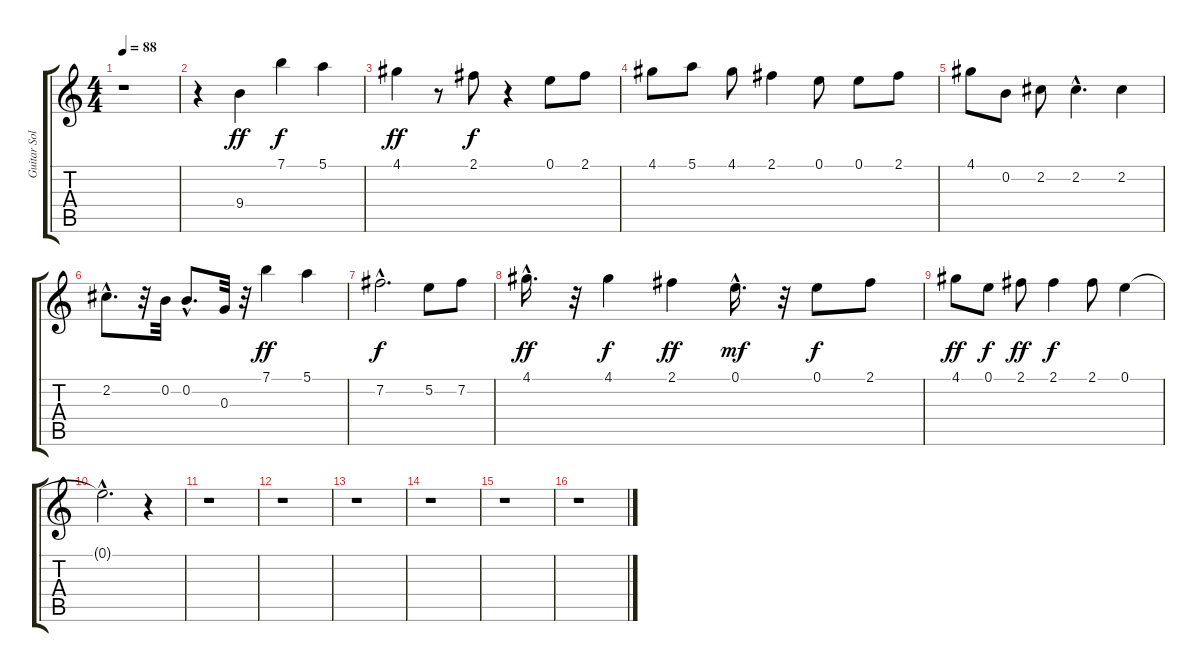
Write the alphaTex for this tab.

\track ("Guitar Solo" "Guitar Sol") {instrument overdrivenguitar}
\staff {score tabs}
\tuning (E4 B3 G3 D3 A2 E2) {hide}
\ts (4 4)
\tempo 88
\clef g2
\ks c
r.1{dy ff instrument overdrivenguitar} |
r.4 9.4.4 7.1.4{dy f} 5.1.4 |
4.1.4{dy ff} r.8 2.1.8{dy f} r.4 0.1.8 2.1.8 |
4.1.8 5.1.8 4.1.8 2.1.4 0.1.8 0.1.8 2.1.8 |
4.1.8 0.2.8 2.2.8 2.2{hac}.4{d} 2.2.4 |
2.2{hac}.8{d} r.32 0.2.32 0.2{hac}.8{d} 0.3.32 r.32 7.1.4{dy ff} 5.1.4 |
7.2{hac}.2{d dy f} 5.2.8 7.2.8 |
4.1{hac}.16{d dy ff} r.32 4.1.4{dy f} 2.1.4{dy ff} 0.1{hac}.16{d dy mf} r.32 0.1.8{dy f} 2.1.8 |
4.1.8{dy ff} 0.1.8{dy f} 2.1.8{dy ff} 2.1.4{dy f} 2.1.8 0.1.4 |
0.1{hac t}.2{d} r.4 |
r.1 |
r.1 |
r.1 |
r.1 |
r.1 |
r.1
